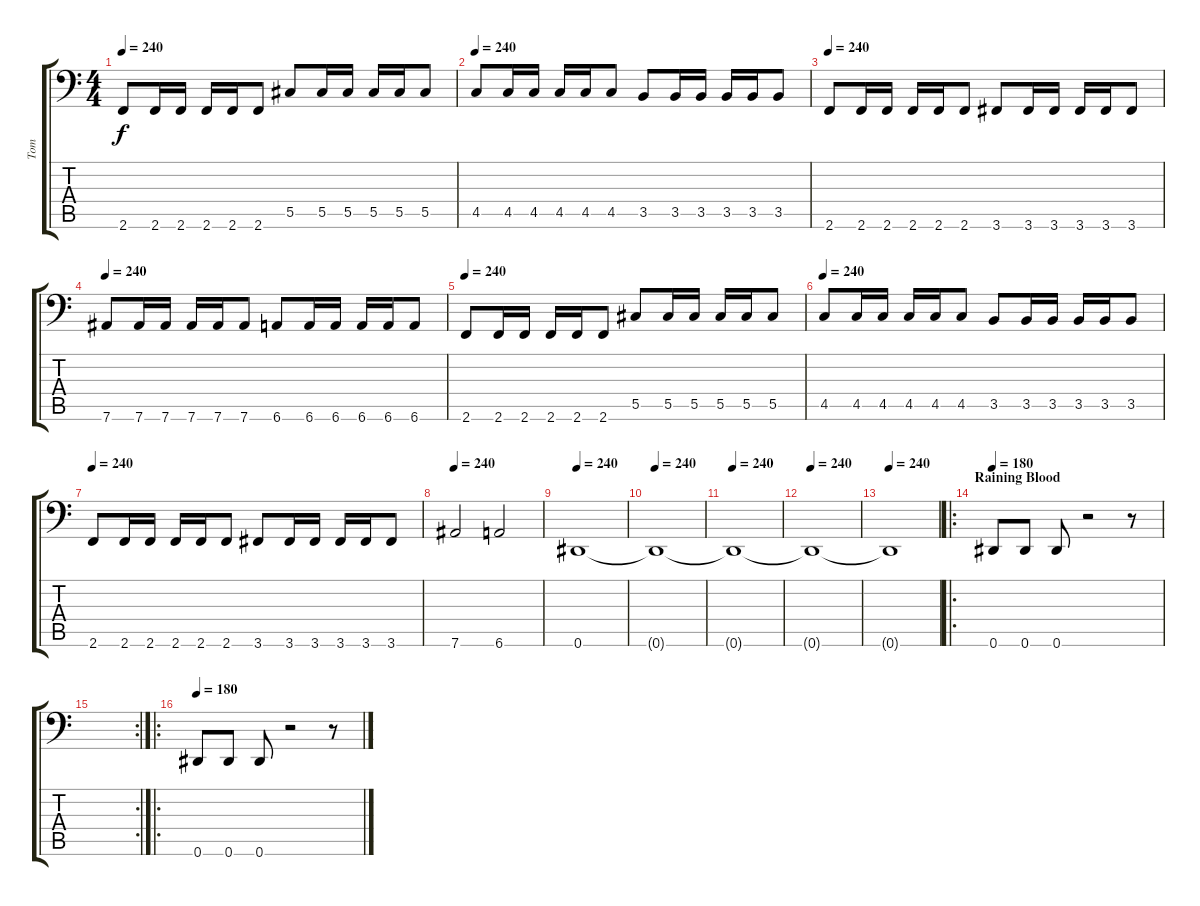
\track ("Tom" "Tom") {instrument electricbasspick}
\staff {score tabs}
\tuning (Eb3 Bb2 Gb2 Db2 Ab1 Eb1) {hide}
\ts (4 4)
\tempo 240
\clef f4
\ks c
2.6.8{dy f} 2.6.16 2.6.16 2.6.16 2.6.16 2.6.8 5.5.8 5.5.16 5.5.16 5.5.16 5.5.16 5.5.8 |
\tempo 240
4.5.8 4.5.16 4.5.16 4.5.16 4.5.16 4.5.8 3.5.8 3.5.16 3.5.16 3.5.16 3.5.16 3.5.8 |
\tempo 240
2.6.8 2.6.16 2.6.16 2.6.16 2.6.16 2.6.8 3.6.8 3.6.16 3.6.16 3.6.16 3.6.16 3.6.8 |
\tempo 240
7.6.8 7.6.16 7.6.16 7.6.16 7.6.16 7.6.8 6.6.8 6.6.16 6.6.16 6.6.16 6.6.16 6.6.8 |
\tempo 240
2.6.8 2.6.16 2.6.16 2.6.16 2.6.16 2.6.8 5.5.8 5.5.16 5.5.16 5.5.16 5.5.16 5.5.8 |
\tempo 240
4.5.8 4.5.16 4.5.16 4.5.16 4.5.16 4.5.8 3.5.8 3.5.16 3.5.16 3.5.16 3.5.16 3.5.8 |
\tempo 240
2.6.8 2.6.16 2.6.16 2.6.16 2.6.16 2.6.8 3.6.8 3.6.16 3.6.16 3.6.16 3.6.16 3.6.8 |
\tempo 240
7.6.2 6.6.2 |
\tempo 240
0.6.1 |
\tempo 240
0.6{t}.1 |
\tempo 240
0.6{t}.1 |
\tempo 240
0.6{t}.1 |
\tempo 240
0.6{t}.1 |
\ro
\section ("" "Raining Blood")
\tempo 180
0.6.8 0.6.8 0.6.8 r.2 r.8 |
\rc 2
|
\ro
\tempo 180
0.6.8 0.6.8 0.6.8 r.2 r.8
